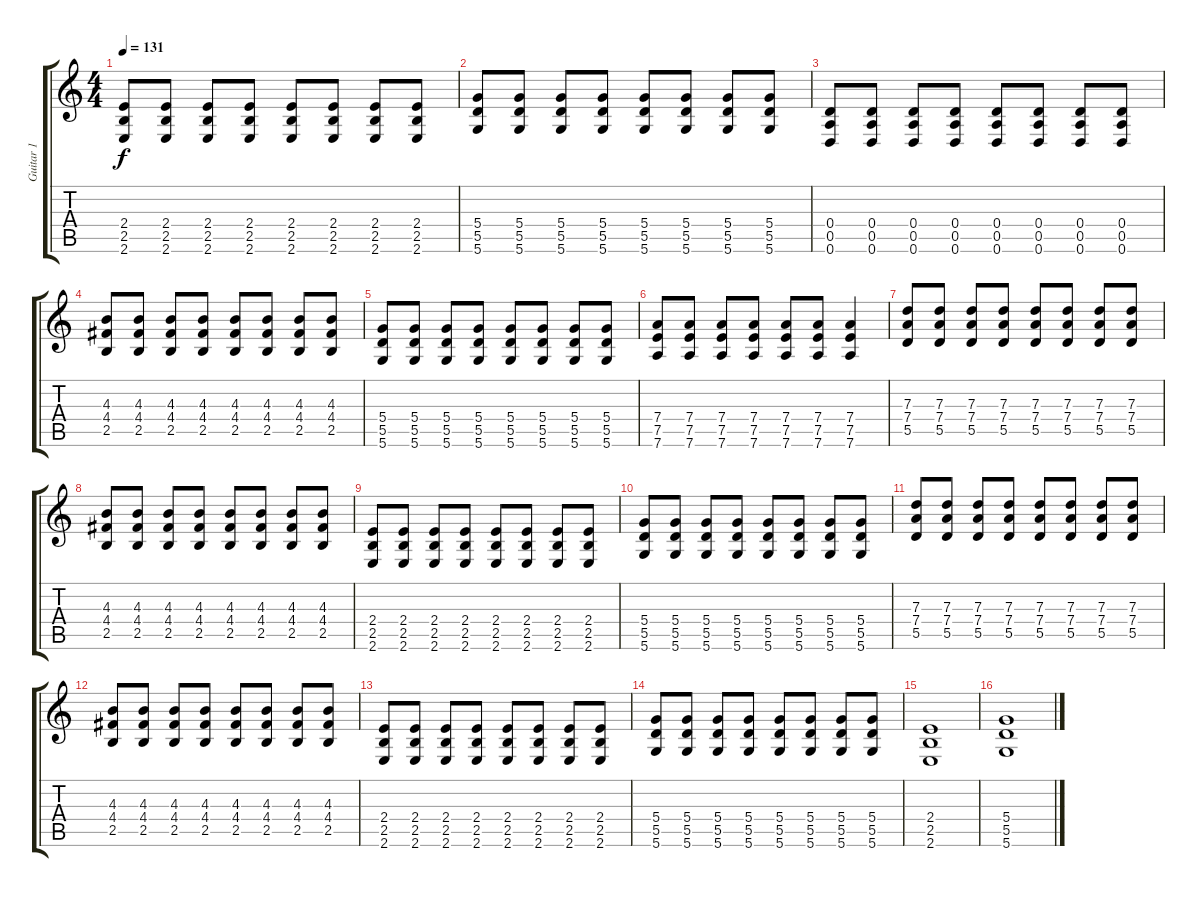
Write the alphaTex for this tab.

\track ("Guitar 1" "Guitar 1") {instrument overdrivenguitar}
\staff {score tabs}
\tuning (E4 B3 G3 D3 A2 D2) {hide}
\ts (4 4)
\tempo 131
\clef g2
\ks c
(2.4 2.5 2.6).8{dy f} (2.4 2.5 2.6).8 (2.4 2.5 2.6).8 (2.4 2.5 2.6).8 (2.4 2.5 2.6).8 (2.4 2.5 2.6).8 (2.4 2.5 2.6).8 (2.4 2.5 2.6).8 |
(5.4 5.5 5.6).8 (5.4 5.5 5.6).8 (5.4 5.5 5.6).8 (5.4 5.5 5.6).8 (5.4 5.5 5.6).8 (5.4 5.5 5.6).8 (5.4 5.5 5.6).8 (5.4 5.5 5.6).8 |
(0.4 0.5 0.6).8 (0.4 0.5 0.6).8 (0.4 0.5 0.6).8 (0.4 0.5 0.6).8 (0.4 0.5 0.6).8 (0.4 0.5 0.6).8 (0.4 0.5 0.6).8 (0.4 0.5 0.6).8 |
(4.3 4.4 2.5).8 (4.3 4.4 2.5).8 (4.3 4.4 2.5).8 (4.3 4.4 2.5).8 (4.3 4.4 2.5).8 (4.3 4.4 2.5).8 (4.3 4.4 2.5).8 (4.3 4.4 2.5).8 |
(5.4 5.5 5.6).8 (5.4 5.5 5.6).8 (5.4 5.5 5.6).8 (5.4 5.5 5.6).8 (5.4 5.5 5.6).8 (5.4 5.5 5.6).8 (5.4 5.5 5.6).8 (5.4 5.5 5.6).8 |
(7.4 7.5 7.6).8 (7.4 7.5 7.6).8 (7.4 7.5 7.6).8 (7.4 7.5 7.6).8 (7.4 7.5 7.6).8 (7.4 7.5 7.6).8 (7.4 7.5 7.6).4 |
(7.3 7.4 5.5).8 (7.3 7.4 5.5).8 (7.3 7.4 5.5).8 (7.3 7.4 5.5).8 (7.3 7.4 5.5).8 (7.3 7.4 5.5).8 (7.3 7.4 5.5).8 (7.3 7.4 5.5).8 |
(4.3 4.4 2.5).8 (4.3 4.4 2.5).8 (4.3 4.4 2.5).8 (4.3 4.4 2.5).8 (4.3 4.4 2.5).8 (4.3 4.4 2.5).8 (4.3 4.4 2.5).8 (4.3 4.4 2.5).8 |
(2.4 2.5 2.6).8 (2.4 2.5 2.6).8 (2.4 2.5 2.6).8 (2.4 2.5 2.6).8 (2.4 2.5 2.6).8 (2.4 2.5 2.6).8 (2.4 2.5 2.6).8 (2.4 2.5 2.6).8 |
(5.4 5.5 5.6).8 (5.4 5.5 5.6).8 (5.4 5.5 5.6).8 (5.4 5.5 5.6).8 (5.4 5.5 5.6).8 (5.4 5.5 5.6).8 (5.4 5.5 5.6).8 (5.4 5.5 5.6).8 |
(7.3 7.4 5.5).8 (7.3 7.4 5.5).8 (7.3 7.4 5.5).8 (7.3 7.4 5.5).8 (7.3 7.4 5.5).8 (7.3 7.4 5.5).8 (7.3 7.4 5.5).8 (7.3 7.4 5.5).8 |
(4.3 4.4 2.5).8 (4.3 4.4 2.5).8 (4.3 4.4 2.5).8 (4.3 4.4 2.5).8 (4.3 4.4 2.5).8 (4.3 4.4 2.5).8 (4.3 4.4 2.5).8 (4.3 4.4 2.5).8 |
(2.4 2.5 2.6).8 (2.4 2.5 2.6).8 (2.4 2.5 2.6).8 (2.4 2.5 2.6).8 (2.4 2.5 2.6).8 (2.4 2.5 2.6).8 (2.4 2.5 2.6).8 (2.4 2.5 2.6).8 |
(5.4 5.5 5.6).8 (5.4 5.5 5.6).8 (5.4 5.5 5.6).8 (5.4 5.5 5.6).8 (5.4 5.5 5.6).8 (5.4 5.5 5.6).8 (5.4 5.5 5.6).8 (5.4 5.5 5.6).8 |
(2.4 2.5 2.6).1 |
(5.4 5.5 5.6).1
